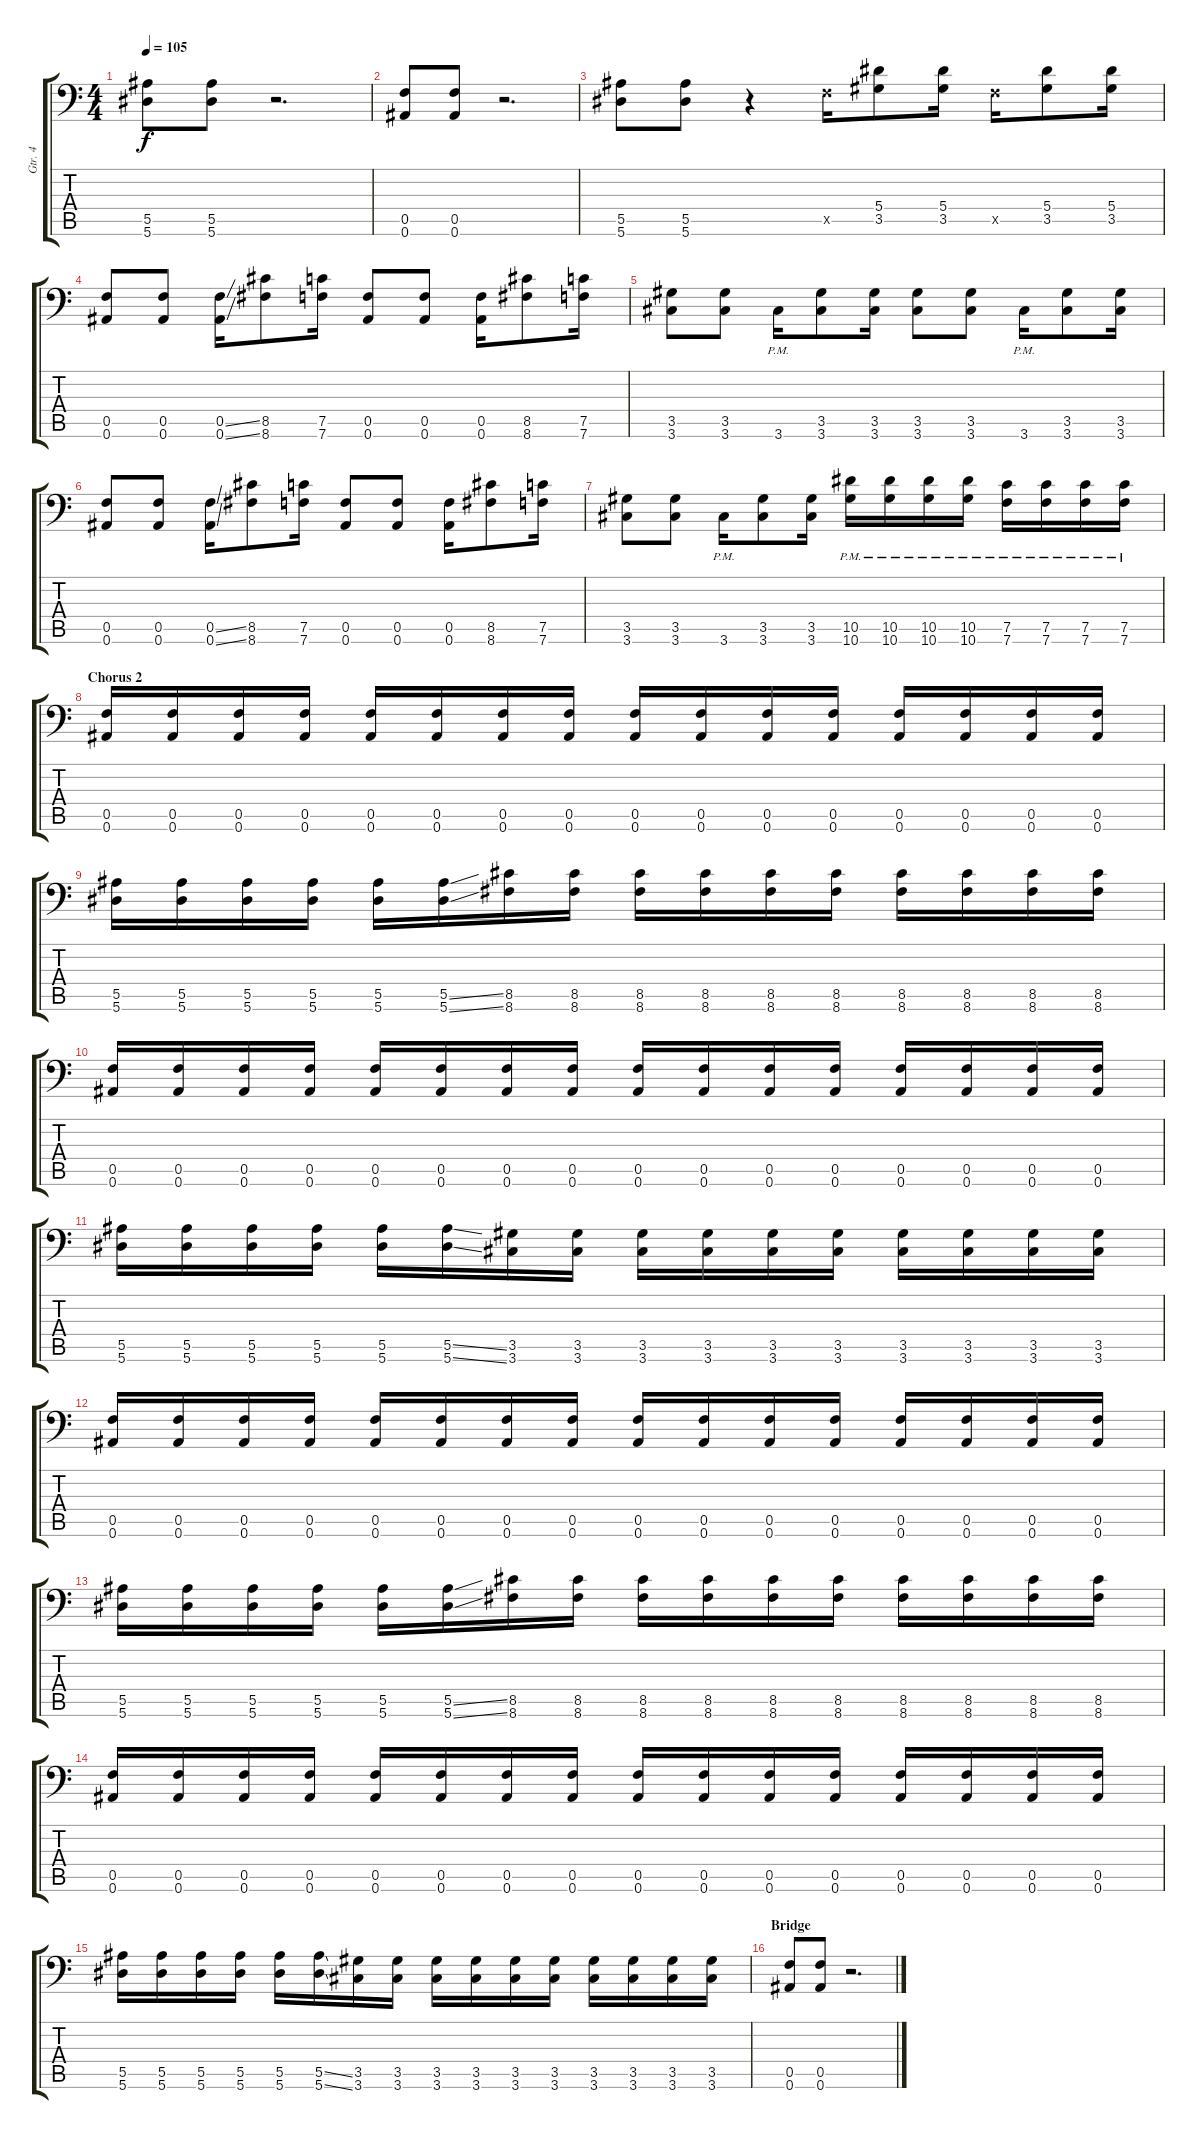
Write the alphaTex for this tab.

\track ("Gtr. 4" "Gtr. 4") {instrument distortionguitar}
\staff {score tabs}
\tuning (C4 G3 Eb3 Bb2 F2 Bb1) {hide}
\ts (4 4)
\tempo 105
\clef f4
\ks c
(5.5 5.6).8{dy f} (5.5 5.6).8 r.2{d} |
(0.5 0.6).8 (0.5 0.6).8 r.2{d} |
(5.5 5.6).8 (5.5 5.6).8 r.4 0.5{x}.16 (5.4 3.5).8 (5.4 3.5).16 0.5{x}.16 (5.4 3.5).8 (5.4 3.5).16 |
(0.5 0.6).8 (0.5 0.6).8 (0.5{ss} 0.6{ss}).16 (8.5 8.6).8 (7.5 7.6).16 (0.5 0.6).8 (0.5 0.6).8 (0.5 0.6).16 (8.5 8.6).8 (7.5 7.6).16 |
(3.5 3.6).8 (3.5 3.6).8 3.6{pm}.16 (3.5 3.6).8 (3.5 3.6).16 (3.5 3.6).8 (3.5 3.6).8 3.6{pm}.16 (3.5 3.6).8 (3.5 3.6).16 |
(0.5 0.6).8 (0.5 0.6).8 (0.5{ss} 0.6{ss}).16 (8.5 8.6).8 (7.5 7.6).16 (0.5 0.6).8 (0.5 0.6).8 (0.5 0.6).16 (8.5 8.6).8 (7.5 7.6).16 |
(3.5 3.6).8 (3.5 3.6).8 3.6{pm}.16 (3.5 3.6).8 (3.5 3.6).16 (10.5{pm} 10.6{pm}).16 (10.5{pm} 10.6{pm}).16 (10.5{pm} 10.6{pm}).16 (10.5{pm} 10.6{pm}).16 (7.5{pm} 7.6{pm}).16 (7.5{pm} 7.6{pm}).16 (7.5{pm} 7.6{pm}).16 (7.5{pm} 7.6{pm}).16 |
\section ("" "Chorus 2")
(0.5 0.6).16 (0.5 0.6).16 (0.5 0.6).16 (0.5 0.6).16 (0.5 0.6).16 (0.5 0.6).16 (0.5 0.6).16 (0.5 0.6).16 (0.5 0.6).16 (0.5 0.6).16 (0.5 0.6).16 (0.5 0.6).16 (0.5 0.6).16 (0.5 0.6).16 (0.5 0.6).16 (0.5 0.6).16 |
(5.5 5.6).16 (5.5 5.6).16 (5.5 5.6).16 (5.5 5.6).16 (5.5 5.6).16 (5.5{ss} 5.6{ss}).16 (8.5 8.6).16 (8.5 8.6).16 (8.5 8.6).16 (8.5 8.6).16 (8.5 8.6).16 (8.5 8.6).16 (8.5 8.6).16 (8.5 8.6).16 (8.5 8.6).16 (8.5 8.6).16 |
(0.5 0.6).16 (0.5 0.6).16 (0.5 0.6).16 (0.5 0.6).16 (0.5 0.6).16 (0.5 0.6).16 (0.5 0.6).16 (0.5 0.6).16 (0.5 0.6).16 (0.5 0.6).16 (0.5 0.6).16 (0.5 0.6).16 (0.5 0.6).16 (0.5 0.6).16 (0.5 0.6).16 (0.5 0.6).16 |
(5.5 5.6).16 (5.5 5.6).16 (5.5 5.6).16 (5.5 5.6).16 (5.5 5.6).16 (5.5{ss} 5.6{ss}).16 (3.5 3.6).16 (3.5 3.6).16 (3.5 3.6).16 (3.5 3.6).16 (3.5 3.6).16 (3.5 3.6).16 (3.5 3.6).16 (3.5 3.6).16 (3.5 3.6).16 (3.5 3.6).16 |
(0.5 0.6).16 (0.5 0.6).16 (0.5 0.6).16 (0.5 0.6).16 (0.5 0.6).16 (0.5 0.6).16 (0.5 0.6).16 (0.5 0.6).16 (0.5 0.6).16 (0.5 0.6).16 (0.5 0.6).16 (0.5 0.6).16 (0.5 0.6).16 (0.5 0.6).16 (0.5 0.6).16 (0.5 0.6).16 |
(5.5 5.6).16 (5.5 5.6).16 (5.5 5.6).16 (5.5 5.6).16 (5.5 5.6).16 (5.5{ss} 5.6{ss}).16 (8.5 8.6).16 (8.5 8.6).16 (8.5 8.6).16 (8.5 8.6).16 (8.5 8.6).16 (8.5 8.6).16 (8.5 8.6).16 (8.5 8.6).16 (8.5 8.6).16 (8.5 8.6).16 |
(0.5 0.6).16 (0.5 0.6).16 (0.5 0.6).16 (0.5 0.6).16 (0.5 0.6).16 (0.5 0.6).16 (0.5 0.6).16 (0.5 0.6).16 (0.5 0.6).16 (0.5 0.6).16 (0.5 0.6).16 (0.5 0.6).16 (0.5 0.6).16 (0.5 0.6).16 (0.5 0.6).16 (0.5 0.6).16 |
(5.5 5.6).16 (5.5 5.6).16 (5.5 5.6).16 (5.5 5.6).16 (5.5 5.6).16 (5.5{ss} 5.6{ss}).16 (3.5 3.6).16 (3.5 3.6).16 (3.5 3.6).16 (3.5 3.6).16 (3.5 3.6).16 (3.5 3.6).16 (3.5 3.6).16 (3.5 3.6).16 (3.5 3.6).16 (3.5 3.6).16 |
\section ("" "Bridge")
(0.5 0.6).8 (0.5 0.6).8 r.2{d}
